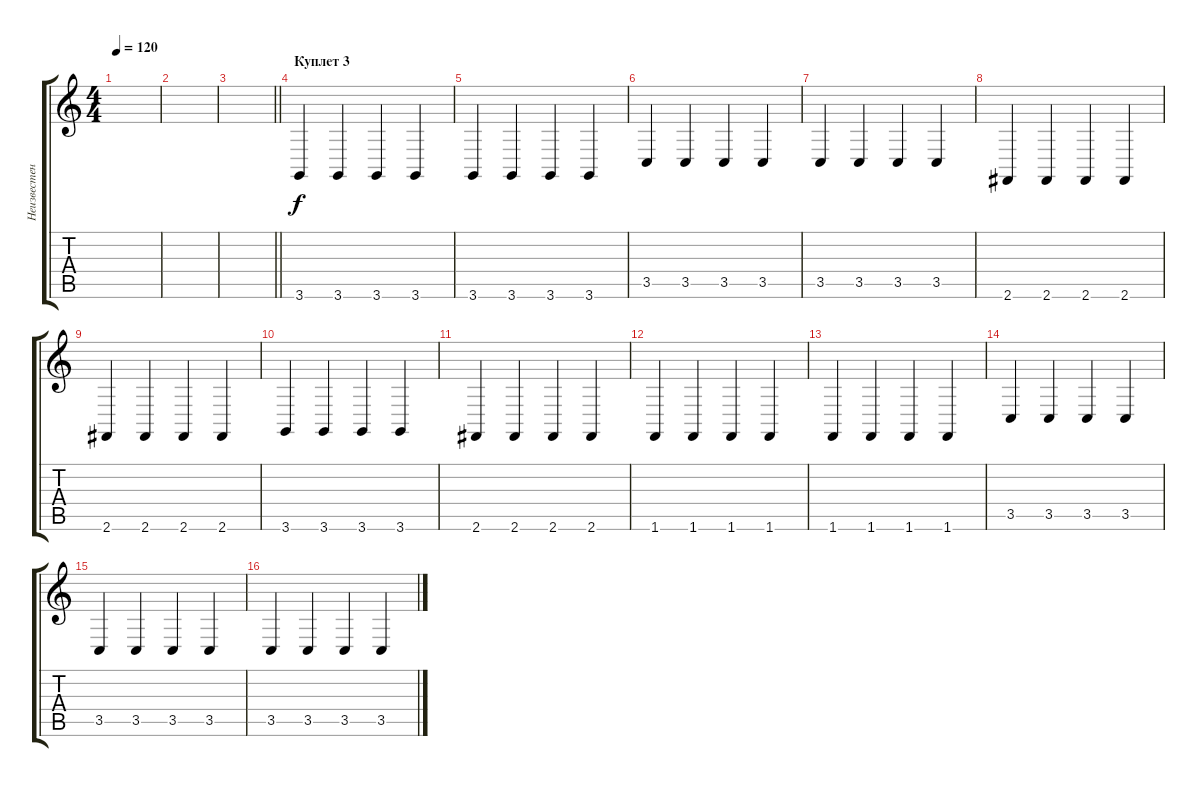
\track ("Неизвестен. Ищем" "Неизвестен") {instrument lead1square}
\staff {score tabs}
\tuning (E4 B3 G3 D3 A2 E2) {hide}
\ts (4 4)
\tempo 120
\clef g2
\ks c
|
|
\barLineRight lightlight
|
\section ("" "Куплет 3")
3.6.4 3.6.4 3.6.4 3.6.4 |
3.6.4 3.6.4 3.6.4 3.6.4 |
3.5.4 3.5.4 3.5.4 3.5.4 |
3.5.4 3.5.4 3.5.4 3.5.4 |
2.6.4 2.6.4 2.6.4 2.6.4 |
2.6.4 2.6.4 2.6.4 2.6.4 |
3.6.4 3.6.4 3.6.4 3.6.4 |
2.6.4 2.6.4 2.6.4 2.6.4 |
1.6.4 1.6.4 1.6.4 1.6.4 |
1.6.4 1.6.4 1.6.4 1.6.4 |
3.5.4 3.5.4 3.5.4 3.5.4 |
3.5.4 3.5.4 3.5.4 3.5.4 |
3.5.4 3.5.4 3.5.4 3.5.4
